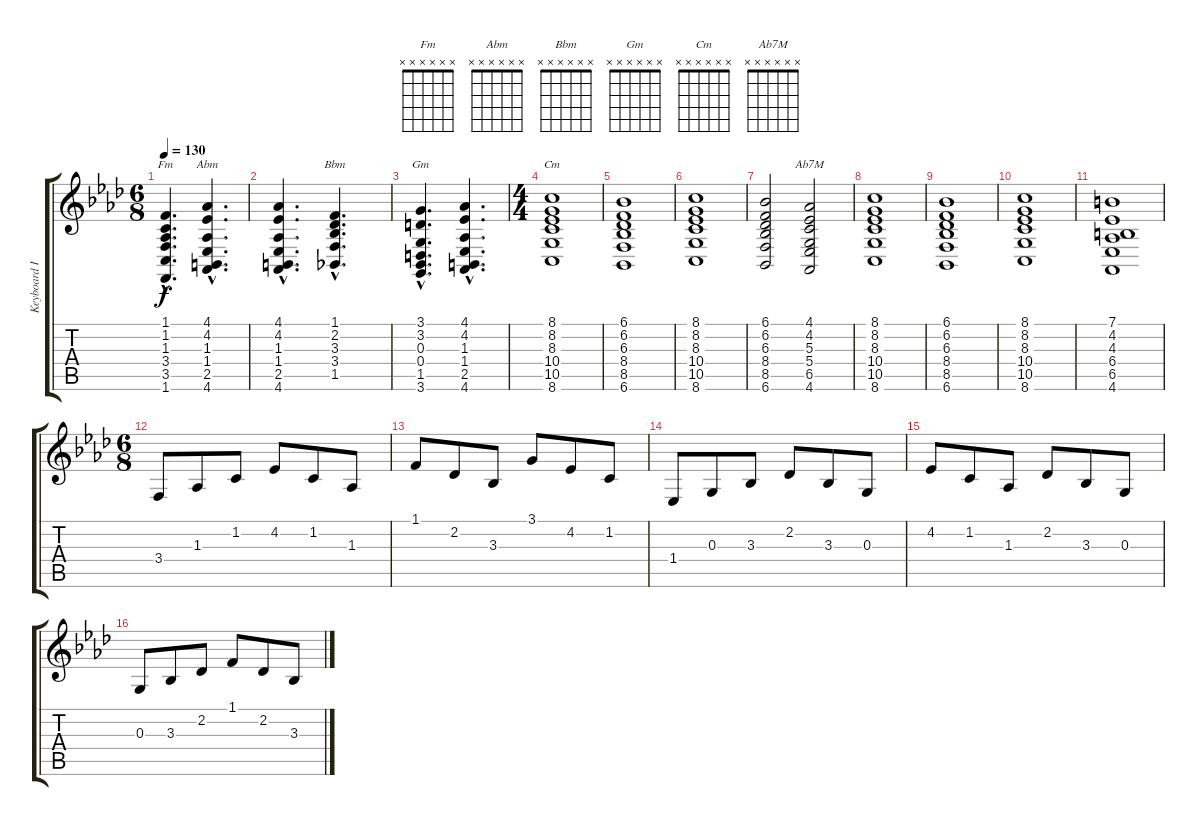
\track ("Keyboard II" "Keyboard I") {instrument tremolostrings}
\staff {score tabs}
\tuning (E4 B3 G3 D3 A2 E2) {hide}
\chord ("Fm" x x x x x x) {firstfret 0}
\chord ("Abm" x x x x x x) {firstfret 0}
\chord ("Bbm" x x x x x x) {firstfret 0}
\chord ("Gm" x x x x x x) {firstfret 0}
\chord ("Cm" x x x x x x) {firstfret 0}
\chord ("Ab7M" x x x x x x) {firstfret 0}
\ts (6 8)
\tempo 130
\clef g2
\ks ab
(1.1{hac} 1.2{hac} 1.3{hac} 3.4{hac} 3.5{hac} 1.6{hac}).4{d ch "Fm" dy f} (4.1{hac} 4.2{hac} 1.3{hac} 1.4{hac} 2.5{hac} 4.6{hac}).4{d ch "Abm"} |
(4.1{hac} 4.2{hac} 1.3{hac} 1.4{hac} 2.5{hac} 4.6{hac}).4{d} (1.1{hac} 2.2{hac} 3.3{hac} 3.4{hac} 1.5{hac}).4{d ch "Bbm"} |
(3.1{hac} 3.2{hac} 0.3{hac} 0.4{hac} 1.5{hac} 3.6{hac}).4{d ch "Gm"} (4.1{hac} 4.2{hac} 1.3{hac} 1.4{hac} 2.5{hac} 4.6{hac}).4{d} |
\ts (4 4)
(8.1 8.2 8.3 10.4 10.5 8.6).1{ch "Cm" volume 8 instrument stringensemble1} |
(6.1 6.2 6.3 8.4 8.5 6.6).1 |
(8.1 8.2 8.3 10.4 10.5 8.6).1{volume 10} |
(6.1 6.2 6.3 8.4 8.5 6.6).2 (4.1 4.2 5.3 5.4 6.5 4.6).2{ch "Ab7M"} |
(8.1 8.2 8.3 10.4 10.5 8.6).1 |
(6.1 6.2 6.3 8.4 8.5 6.6).1 |
(8.1 8.2 8.3 10.4 10.5 8.6).1 |
(7.1 4.2 4.3 6.4 6.5 4.6).1 |
\ts (6 8)
3.4.8{balance 3} 1.3.8 1.2.8 4.2.8 1.2.8 1.3.8 |
1.1.8 2.2.8 3.3.8 3.1.8 4.2.8 1.2.8 |
1.4.8 0.3.8 3.3.8 2.2.8 3.3.8 0.3.8 |
4.2.8 1.2.8 1.3.8 2.2.8 3.3.8 0.3.8 |
0.3.8 3.3.8 2.2.8 1.1.8 2.2.8 3.3.8
